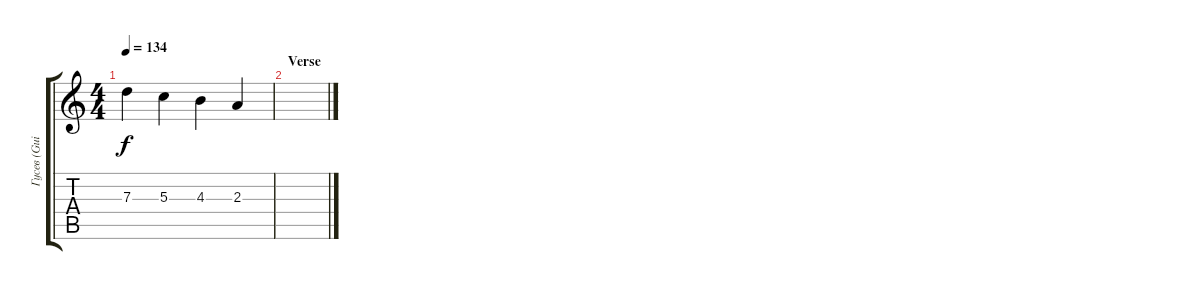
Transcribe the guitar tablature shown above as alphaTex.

\track ("Гусев (Guitar 3)" "Гусев (Gui") {instrument distortionguitar}
\staff {score tabs}
\tuning (E4 B3 G3 D3 A2 E2) {hide}
\ts (4 4)
\tempo 134
\clef g2
\ks c
7.3.4{dy f} 5.3.4 4.3.4 2.3.4 |
\section ("" "Verse")
